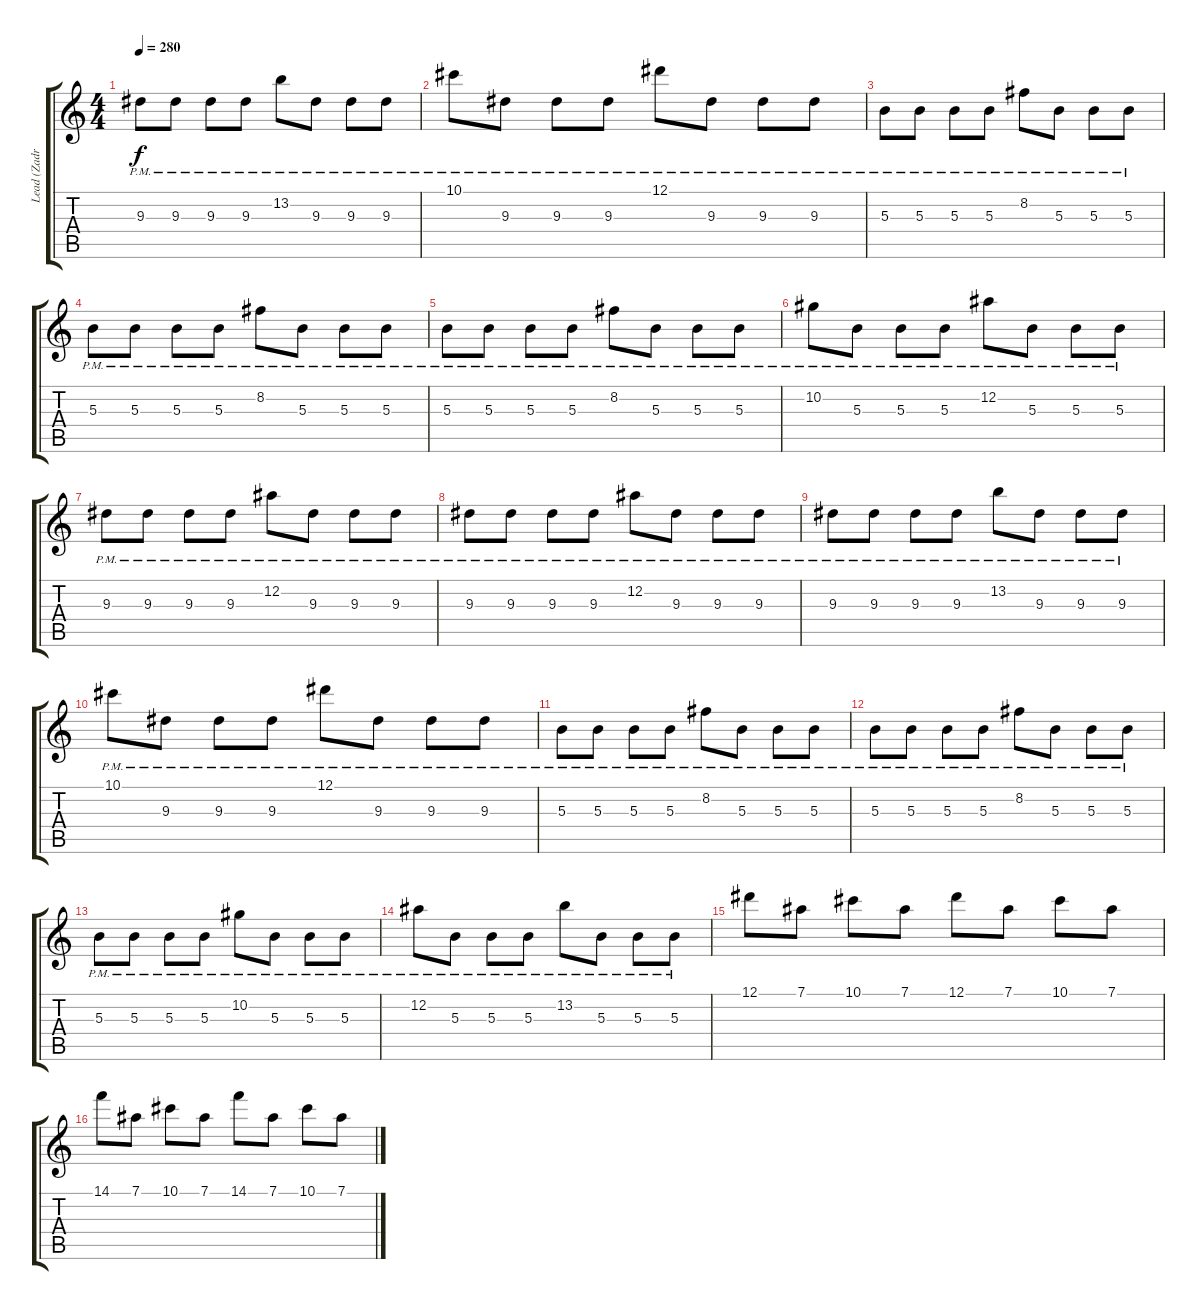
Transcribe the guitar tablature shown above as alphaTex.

\track ("Lead (Zadrock)" "Lead (Zadr") {instrument overdrivenguitar}
\staff {score tabs}
\tuning (Eb4 Bb3 Gb3 Db3 Ab2 Eb2) {hide}
\ts (4 4)
\tempo 280
\clef g2
\ks c
9.3{pm}.8{dy f} 9.3{pm}.8 9.3{pm}.8 9.3{pm}.8 13.2{pm}.8 9.3{pm}.8 9.3{pm}.8 9.3{pm}.8 |
10.1{pm}.8 9.3{pm}.8 9.3{pm}.8 9.3{pm}.8 12.1{pm}.8 9.3{pm}.8 9.3{pm}.8 9.3{pm}.8 |
5.3{pm}.8 5.3{pm}.8 5.3{pm}.8 5.3{pm}.8 8.2{pm}.8 5.3{pm}.8 5.3{pm}.8 5.3{pm}.8 |
5.3{pm}.8 5.3{pm}.8 5.3{pm}.8 5.3{pm}.8 8.2{pm}.8 5.3{pm}.8 5.3{pm}.8 5.3{pm}.8 |
5.3{pm}.8 5.3{pm}.8 5.3{pm}.8 5.3{pm}.8 8.2{pm}.8 5.3{pm}.8 5.3{pm}.8 5.3{pm}.8 |
10.2{pm}.8 5.3{pm}.8 5.3{pm}.8 5.3{pm}.8 12.2{pm}.8 5.3{pm}.8 5.3{pm}.8 5.3{pm}.8 |
9.3{pm}.8 9.3{pm}.8 9.3{pm}.8 9.3{pm}.8 12.2{pm}.8 9.3{pm}.8 9.3{pm}.8 9.3{pm}.8 |
9.3{pm}.8 9.3{pm}.8 9.3{pm}.8 9.3{pm}.8 12.2{pm}.8 9.3{pm}.8 9.3{pm}.8 9.3{pm}.8 |
9.3{pm}.8 9.3{pm}.8 9.3{pm}.8 9.3{pm}.8 13.2{pm}.8 9.3{pm}.8 9.3{pm}.8 9.3{pm}.8 |
10.1{pm}.8 9.3{pm}.8 9.3{pm}.8 9.3{pm}.8 12.1{pm}.8 9.3{pm}.8 9.3{pm}.8 9.3{pm}.8 |
5.3{pm}.8 5.3{pm}.8 5.3{pm}.8 5.3{pm}.8 8.2{pm}.8 5.3{pm}.8 5.3{pm}.8 5.3{pm}.8 |
5.3{pm}.8 5.3{pm}.8 5.3{pm}.8 5.3{pm}.8 8.2{pm}.8 5.3{pm}.8 5.3{pm}.8 5.3{pm}.8 |
5.3{pm}.8 5.3{pm}.8 5.3{pm}.8 5.3{pm}.8 10.2{pm}.8 5.3{pm}.8 5.3{pm}.8 5.3{pm}.8 |
12.2{pm}.8 5.3{pm}.8 5.3{pm}.8 5.3{pm}.8 13.2{pm}.8 5.3{pm}.8 5.3{pm}.8 5.3{pm}.8 |
12.1.8 7.1.8 10.1.8 7.1.8 12.1.8 7.1.8 10.1.8 7.1.8 |
14.1.8 7.1.8 10.1.8 7.1.8 14.1.8 7.1.8 10.1.8 7.1.8
